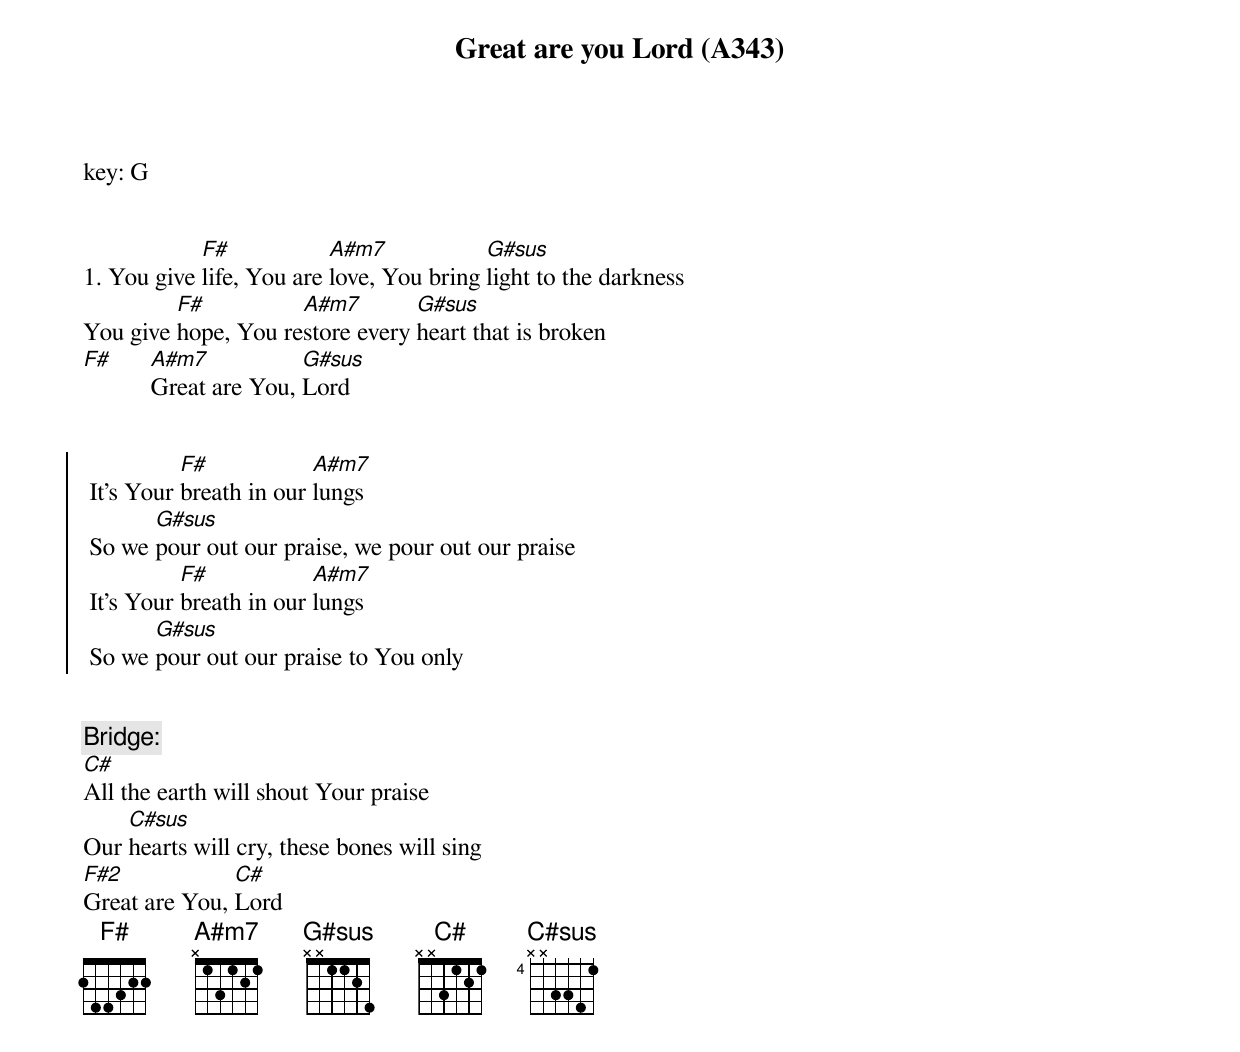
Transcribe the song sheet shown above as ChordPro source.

{title: Great are you Lord (A343)}
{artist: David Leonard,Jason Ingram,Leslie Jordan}
key: G


1. You give [F#]life, You are [A#m7]love, You bring [G#sus]light to the darkness
You give [F#]hope, You re[A#m7]store every [G#sus]heart that is broken
[F#]      [A#m7]Great are You, [G#sus]Lord


{soc}
 It's Your [F#]breath in our [A#m7]lungs
 So we [G#sus]pour out our praise, we pour out our praise
 It's Your [F#]breath in our [A#m7]lungs
 So we [G#sus]pour out our praise to You only
 {eoc}


{comment: Bridge:}
[C#]All the earth will shout Your praise
Our [C#sus]hearts will cry, these bones will sing
[F#2]Great are You, [C#]Lord
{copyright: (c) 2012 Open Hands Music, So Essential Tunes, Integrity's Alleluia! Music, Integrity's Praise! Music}
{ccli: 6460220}
